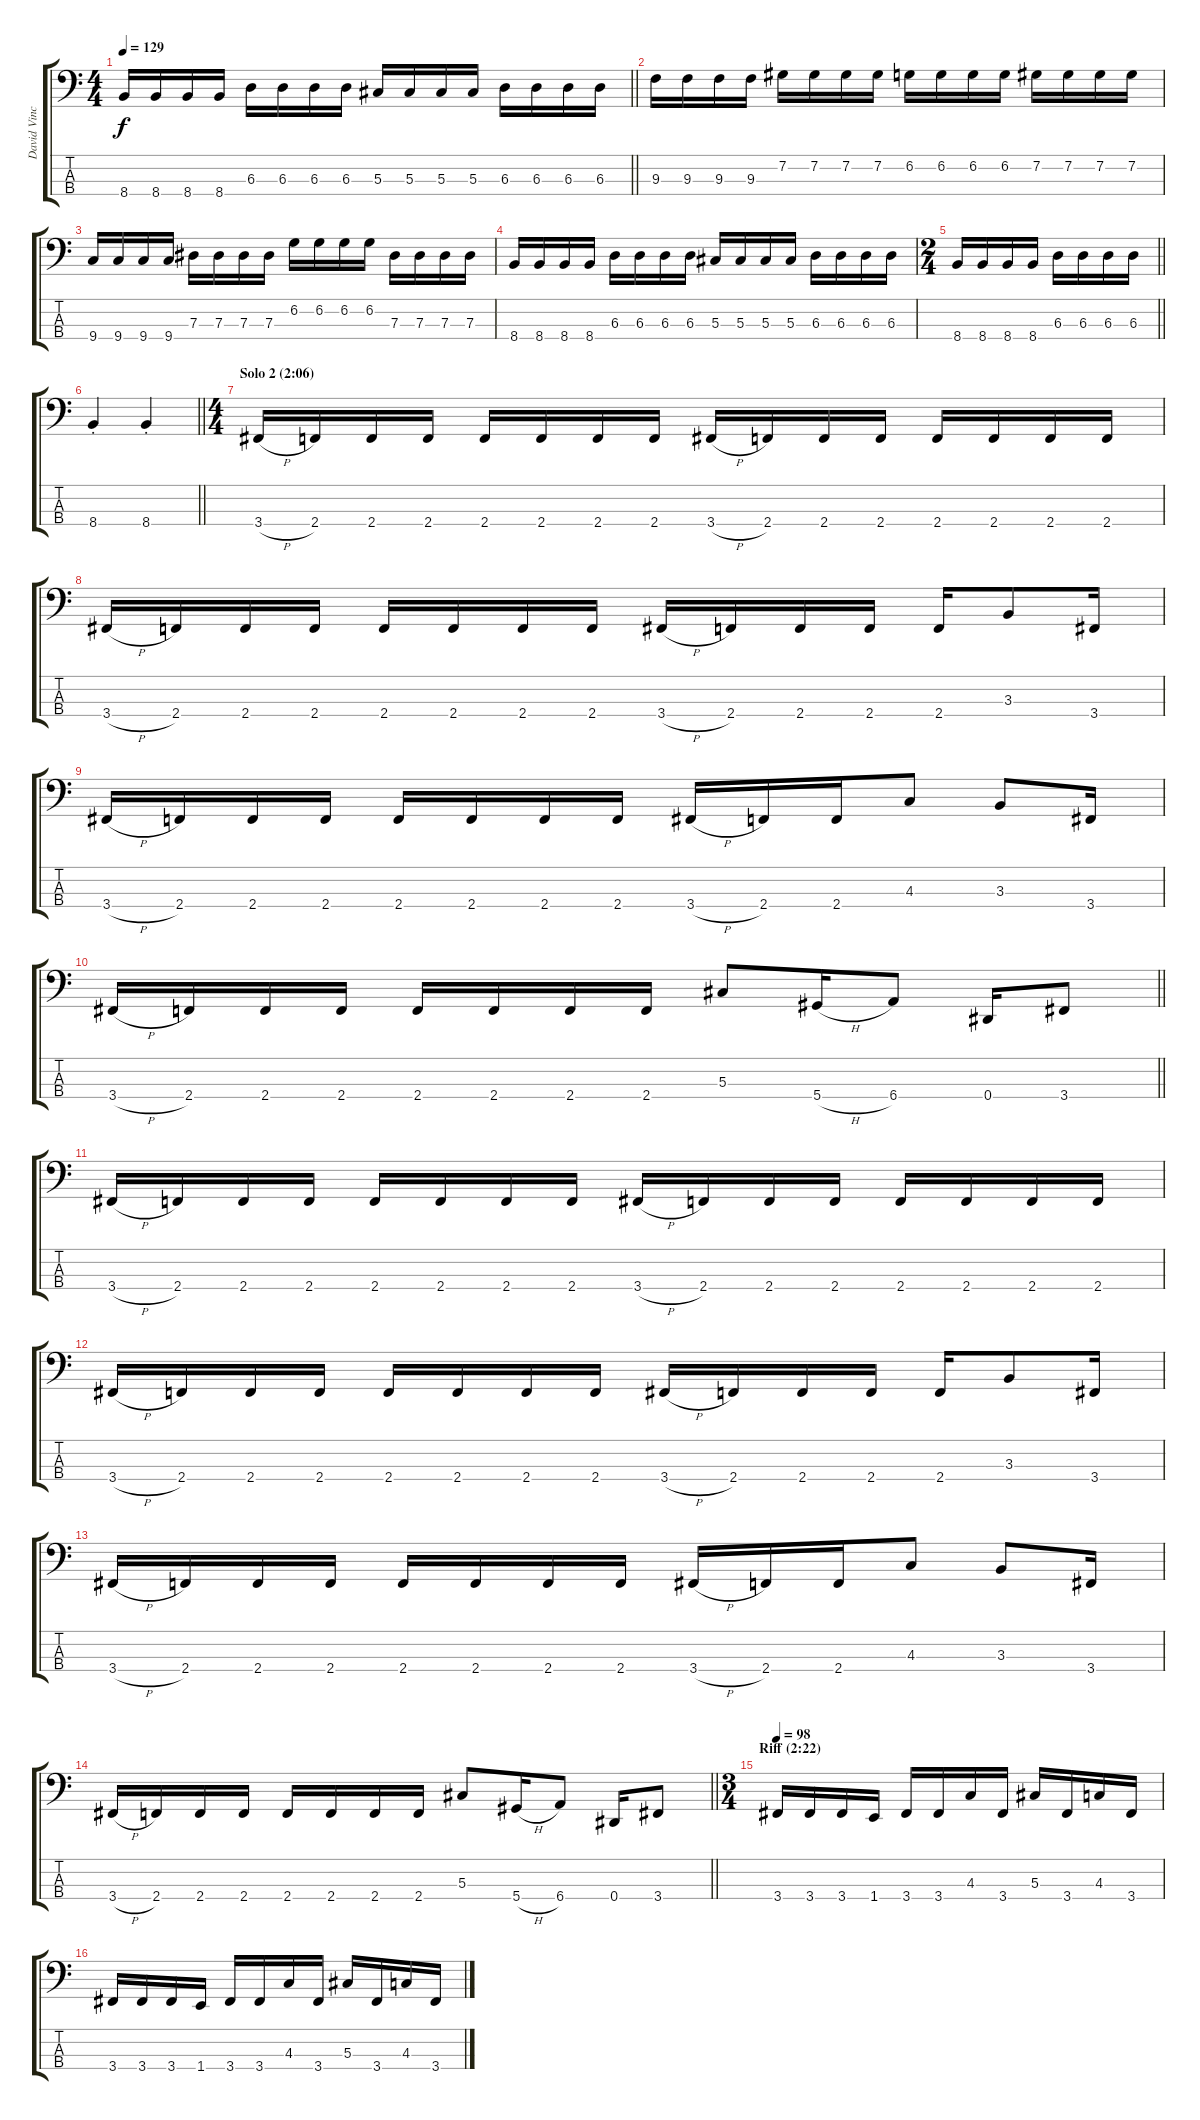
\track ("David Vincent" "David Vinc") {instrument electricbasspick}
\staff {score tabs}
\tuning (Gb2 Db2 Ab1 Eb1) {hide}
\ts (4 4)
\tempo 129
\clef f4
\barLineRight lightlight
\ks c
8.4.16{dy f} 8.4.16 8.4.16 8.4.16 6.3.16 6.3.16 6.3.16 6.3.16 5.3.16 5.3.16 5.3.16 5.3.16 6.3.16 6.3.16 6.3.16 6.3.16 |
9.3.16 9.3.16 9.3.16 9.3.16 7.2.16 7.2.16 7.2.16 7.2.16 6.2.16 6.2.16 6.2.16 6.2.16 7.2.16 7.2.16 7.2.16 7.2.16 |
9.4.16 9.4.16 9.4.16 9.4.16 7.3.16 7.3.16 7.3.16 7.3.16 6.2.16 6.2.16 6.2.16 6.2.16 7.3.16 7.3.16 7.3.16 7.3.16 |
8.4.16 8.4.16 8.4.16 8.4.16 6.3.16 6.3.16 6.3.16 6.3.16 5.3.16 5.3.16 5.3.16 5.3.16 6.3.16 6.3.16 6.3.16 6.3.16 |
\ts (2 4)
\barLineRight lightlight
8.4.16 8.4.16 8.4.16 8.4.16 6.3.16 6.3.16 6.3.16 6.3.16 |
\barLineRight lightlight
8.4{st}.4 8.4{st}.4 |
\ts (4 4)
\section ("" "Solo 2 (2:06)")
3.4{h}.16 2.4.16 2.4.16 2.4.16 2.4.16 2.4.16 2.4.16 2.4.16 3.4{h}.16 2.4.16 2.4.16 2.4.16 2.4.16 2.4.16 2.4.16 2.4.16 |
3.4{h}.16 2.4.16 2.4.16 2.4.16 2.4.16 2.4.16 2.4.16 2.4.16 3.4{h}.16 2.4.16 2.4.16 2.4.16 2.4.16 3.3.8 3.4.16 |
3.4{h}.16 2.4.16 2.4.16 2.4.16 2.4.16 2.4.16 2.4.16 2.4.16 3.4{h}.16 2.4.16 2.4.16 4.3.8 3.3.8 3.4.16 |
\barLineRight lightlight
3.4{h}.16 2.4.16 2.4.16 2.4.16 2.4.16 2.4.16 2.4.16 2.4.16 5.3.8 5.4{h}.16 6.4.8 0.4.16 3.4.8 |
3.4{h}.16 2.4.16 2.4.16 2.4.16 2.4.16 2.4.16 2.4.16 2.4.16 3.4{h}.16 2.4.16 2.4.16 2.4.16 2.4.16 2.4.16 2.4.16 2.4.16 |
3.4{h}.16 2.4.16 2.4.16 2.4.16 2.4.16 2.4.16 2.4.16 2.4.16 3.4{h}.16 2.4.16 2.4.16 2.4.16 2.4.16 3.3.8 3.4.16 |
3.4{h}.16 2.4.16 2.4.16 2.4.16 2.4.16 2.4.16 2.4.16 2.4.16 3.4{h}.16 2.4.16 2.4.16 4.3.8 3.3.8 3.4.16 |
\barLineRight lightlight
3.4{h}.16 2.4.16 2.4.16 2.4.16 2.4.16 2.4.16 2.4.16 2.4.16 5.3.8 5.4{h}.16 6.4.8 0.4.16 3.4.8 |
\ts (3 4)
\section ("" "Riff (2:22)")
\tempo 98
3.4.16 3.4.16 3.4.16 1.4.16 3.4.16 3.4.16 4.3.16 3.4.16 5.3.16 3.4.16 4.3.16 3.4.16 |
3.4.16 3.4.16 3.4.16 1.4.16 3.4.16 3.4.16 4.3.16 3.4.16 5.3.16 3.4.16 4.3.16 3.4.16
